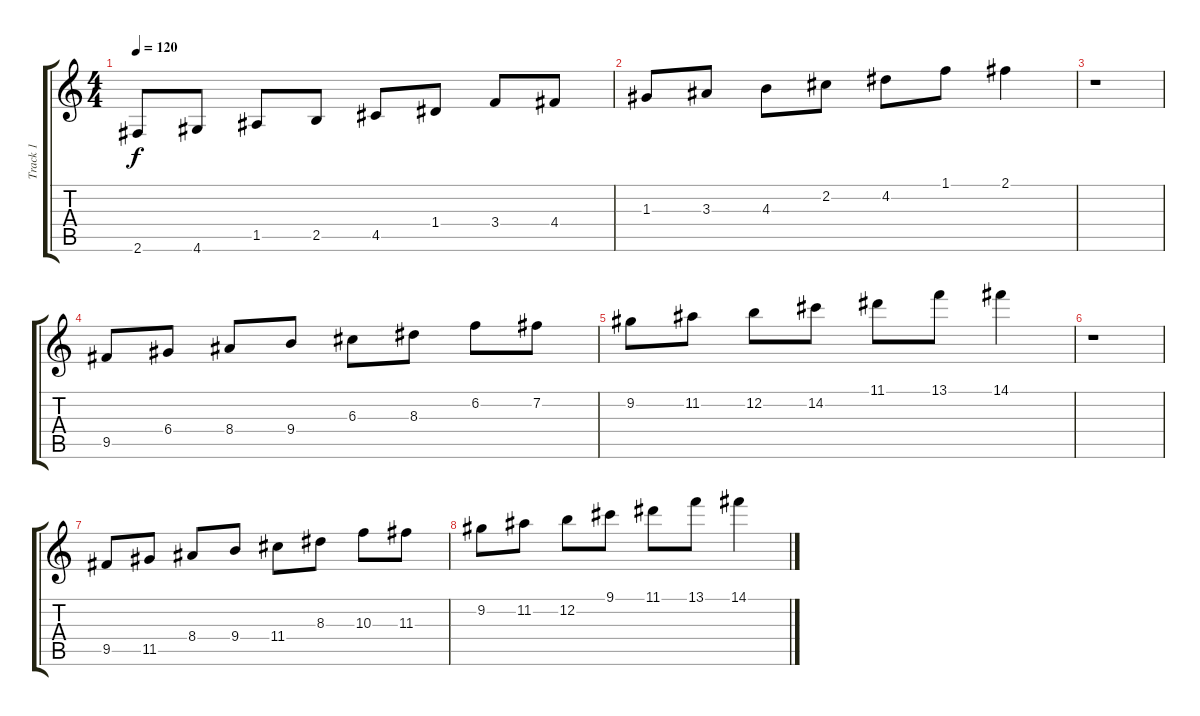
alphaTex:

\track ("Track 1" "Track 1") {instrument acousticguitarnylon}
\staff {score tabs}
\tuning (E4 B3 G3 D3 A2 E2) {hide}
\ts (4 4)
\tempo 120
\clef g2
\ks c
2.6.8{dy f instrument acousticguitarnylon} 4.6.8 1.5.8 2.5.8 4.5.8 1.4.8 3.4.8 4.4.8 |
1.3.8 3.3.8 4.3.8 2.2.8 4.2.8 1.1.8 2.1.4 |
r.1 |
9.5.8 6.4.8 8.4.8 9.4.8 6.3.8 8.3.8 6.2.8 7.2.8 |
9.2.8 11.2.8 12.2.8 14.2.8 11.1.8 13.1.8 14.1.4 |
r.1 |
9.5.8 11.5.8 8.4.8 9.4.8 11.4.8 8.3.8 10.3.8 11.3.8 |
9.2.8 11.2.8 12.2.8 9.1.8 11.1.8 13.1.8 14.1.4
